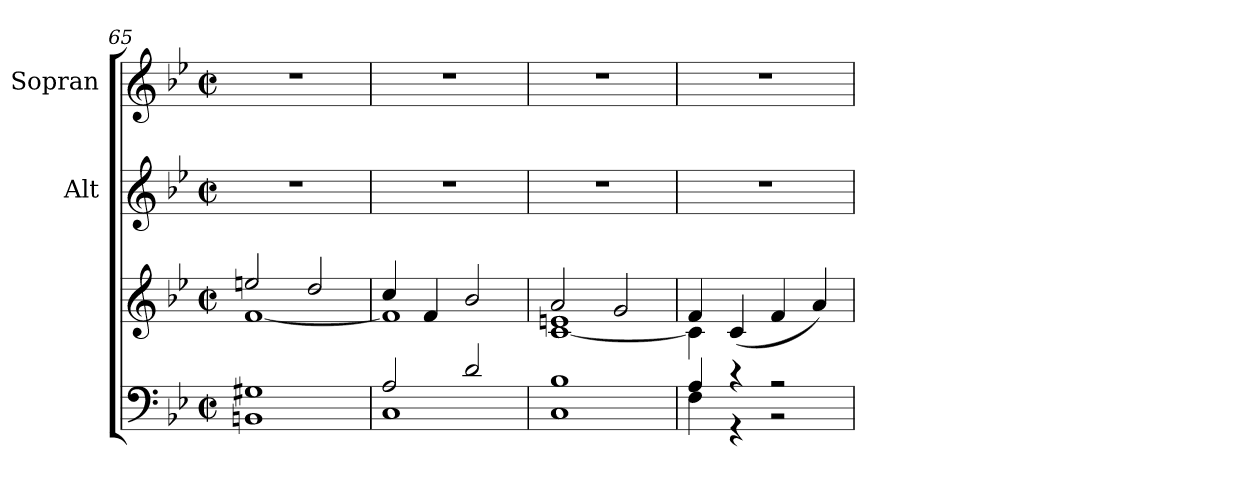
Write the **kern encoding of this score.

**kern	**kern	**kern	**kern
*part3	*part3	*part2	*part1
*staff4	*staff3	*staff2	*staff1
*	*	*I"Alt	*I"Sopran
*	*	*I'A.	*I'S.
*clefF4	*clefG2	*clefG2	*clefG2
*k[b-e-]	*k[b-e-]	*k[b-e-]	*k[b-e-]
*B-:	*B-:	*B-:	*B-:
*M2/2	*M2/2	*M2/2	*M2/2
*met(c|)	*met(c|)	*met(c|)	*met(c|)
=65	=65	=65	=65
*^	*^	*	*
1G#X	1BBn	2een/	[<1f	1r	1r
.	.	2dd/	.	.	.
=66	=66	=66	=66	=66	=66
2A/	1C	4cc/	1f]	1r	1r
.	.	4f/	.	.	.
2d/	.	2b-/	.	.	.
=67	=67	=67	=67	=67	=67
1B-	1C	2a/	[<1c 1en	1r	1r
.	.	2g/	.	.	.
!!LO:LB:g=z
=68	=68	=68	=68	=68	=68
4A/	4F\	4f/	4c\]	1r	1r
4r	4r	(<4c/	2.ryy	.	.
2r	2r	4f/	.	.	.
.	.	4a/)	.	.	.
*v	*v	*	*	*	*
*	*v	*v	*	*
=	=	=	=
*-	*-	*-	*-
